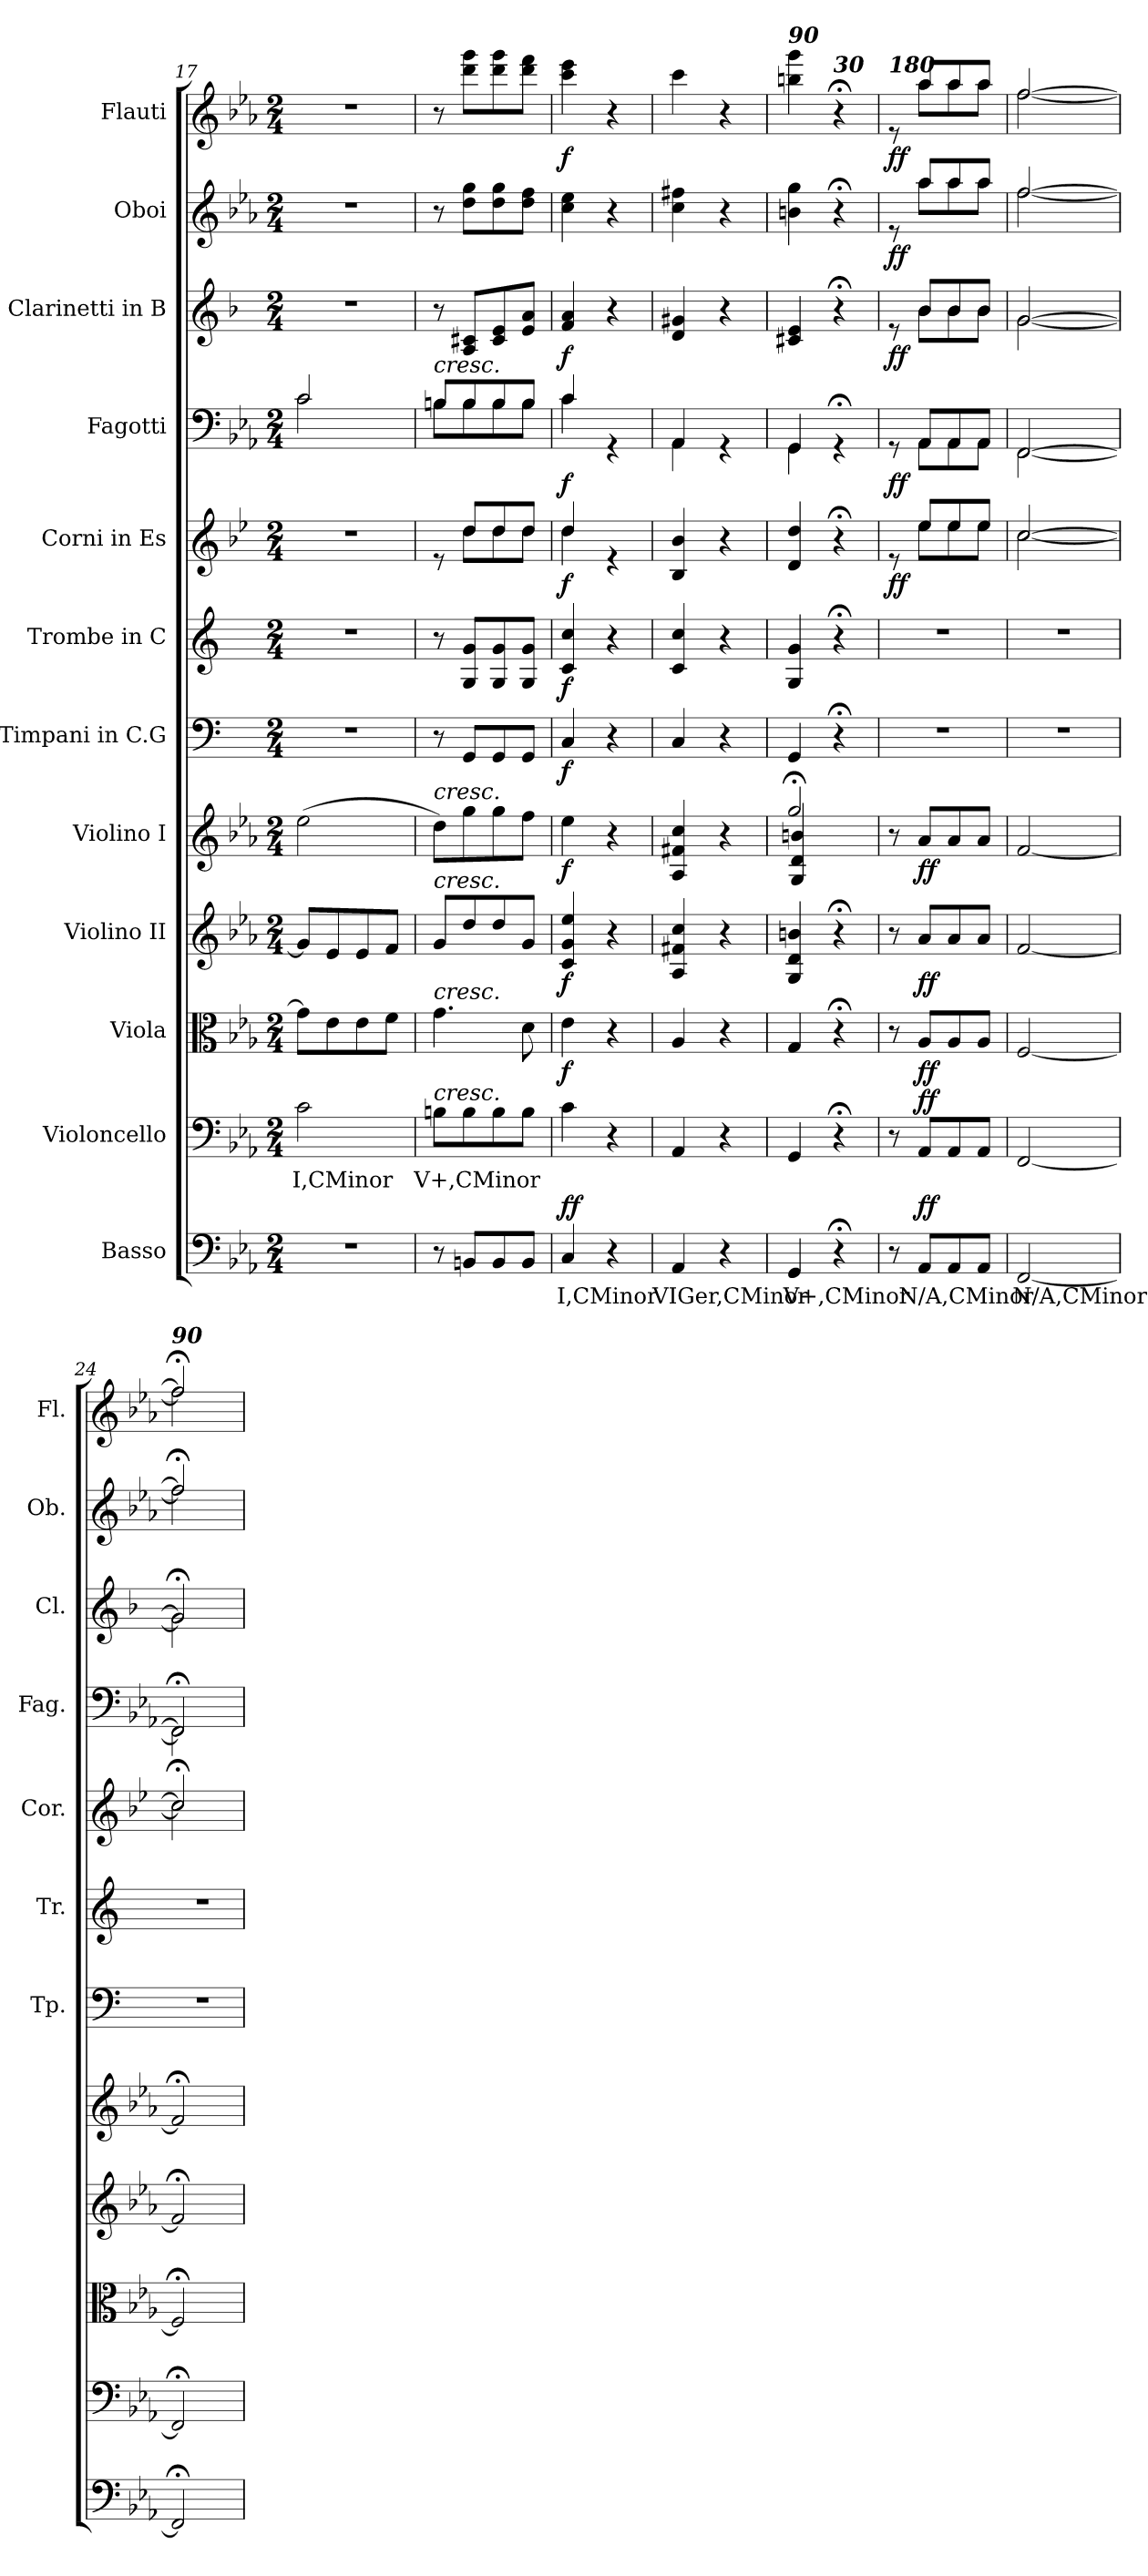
**kern	**text	**dynam	**kern	**text	**dynam	**kern	**dynam	**kern	**dynam	**kern	**dynam	**kern	**dynam	**kern	**dynam	**kern	**dynam	**kern	**dynam	**kern	**dynam	**kern	**dynam	**kern	**dynam
*part12	*part12	*part12	*part11	*part11	*part11	*part10	*part10	*part9	*part9	*part8	*part8	*part7	*part7	*part6	*part6	*part5	*part5	*part4	*part4	*part3	*part3	*part2	*part2	*part1	*part1
*staff12	*staff12	*staff12	*staff11	*staff11	*staff11	*staff10	*staff10	*staff9	*staff9	*staff8	*staff8	*staff7	*staff7	*staff6	*staff6	*staff5	*staff5	*staff4	*staff4	*staff3	*staff3	*staff2	*staff2	*staff1	*staff1
*I"Basso	*	*	*I"Violoncello	*	*	*I"Viola	*	*I"Violino II	*	*I"Violino I	*	*I"Timpani in C.G	*	*I"Trombe in C	*	*I"Corni in Es	*	*I"Fagotti	*	*I"Clarinetti in B	*	*I"Oboi	*	*I"Flauti	*
*	*	*	*	*	*	*	*	*	*	*	*	*I'Tp.	*	*I'Tr.	*	*I'Cor.	*	*I'Fag.	*	*I'Cl.	*	*I'Ob.	*	*I'Fl.	*
*clefF4	*	*	*clefF4	*	*	*clefC3	*	*clefG2	*	*clefG2	*	*clefF4	*	*clefG2	*	*clefG2	*	*clefF4	*	*clefG2	*	*clefG2	*	*clefG2	*
*ITrd7c12	*	*	*	*	*	*	*	*	*	*	*	*	*	*	*	*ITrd4c7	*	*	*	*ITrd1c2	*	*	*	*	*
*k[b-e-a-]	*	*	*k[b-e-a-]	*	*	*k[b-e-a-]	*	*k[b-e-a-]	*	*k[b-e-a-]	*	*k[]	*	*k[]	*	*k[b-e-a-]	*	*k[b-e-a-]	*	*k[b-e-a-]	*	*k[b-e-a-]	*	*k[b-e-a-]	*
*M2/4	*	*	*M2/4	*	*	*M2/4	*	*M2/4	*	*M2/4	*	*M2/4	*	*M2/4	*	*M2/4	*	*M2/4	*	*M2/4	*	*M2/4	*	*M2/4	*
=17	=17	=17	=17	=17	=17	=17	=17	=17	=17	=17	=17	=17	=17	=17	=17	=17	=17	=17	=17	=17	=17	=17	=17	=17	=17
*	*	*	*	*	*	*	*	*	*	*	*	*	*	*	*	*	*	*^	*	*	*	*	*	*	*
2r	.	.	2c\	I,CMinor	.	8g\L]	.	8g/L]	.	(2ee-\	.	2r	.	2r	.	2r	.	2c/	2c\	.	2r	.	2r	.	2r	.
.	.	.	.	.	.	8e-\	.	8e-/	.	.	.	.	.	.	.	.	.	.	.	.	.	.	.	.	.	.
.	.	.	.	.	.	8e-\	.	8e-/	.	.	.	.	.	.	.	.	.	.	.	.	.	.	.	.	.	.
.	.	.	.	.	.	8f\J	.	8f/J	.	.	.	.	.	.	.	.	.	.	.	.	.	.	.	.	.	.
=18	=18	=18	=18	=18	=18	=18	=18	=18	=18	=18	=18	=18	=18	=18	=18	=18	=18	=18	=18	=18	=18	=18	=18	=18	=18	=18
*	*	*	*	*	*	*	*	*	*	*	*	*	*	*	*	*^	*	*	*	*	*	*	*	*	*	*
!	!	!	!	!	!	!	!	!	!	!	!	!	!	!	!	!	!	!	!LO:TX:a:i:t=cresc.	!	!	!	!	!	!	!	!
!	!	!	!	!	!	!	!	!	!	!LO:TX:a:i:t=cresc.	!	!	!	!	!	!	!	!	!	!	!	!	!	!	!	!	!
!	!	!	!	!	!	!	!	!LO:TX:a:i:t=cresc.	!	!	!	!	!	!	!	!	!	!	!	!	!	!	!	!	!	!	!
!	!	!	!	!	!	!LO:TX:a:i:t=cresc.	!	!	!	!	!	!	!	!	!	!	!	!	!	!	!	!	!	!	!	!	!
!	!	!	!LO:TX:a:i:t=cresc.	!	!	!	!	!	!	!	!	!	!	!	!	!	!	!	!	!	!	!	!	!	!	!	!
!	!	!	!	!	!	!	!	!	!	!	!	!	!	!	!	!	!	!LO:DY:b	!	!	!	!	!	!	!	!	!
8r	.	.	8Bn\L	V+,CMinor	.	4.g\	.	8g/L	.	8dd\L)	.	8r	.	8r	.	8re	8ryy	other-dynamics	8Bn/L	8B\L	.	8r	.	8r	.	8r	.
!	!	!LO:DY:b	!	!	!	!	!	!	!	!	!	!	!LO:DY:b	!	!LO:DY:b	!	!	!	!	!	!	!	!LO:DY:b	!	!LO:DY:b	!	!LO:DY:b
8BBBn/L	.	other-dynamics	8B\	.	.	.	.	8dd/	.	8gg\	.	8GG/L	other-dynamics	8G/ 8g/L	other-dynamics	8g/L	8g\L	.	8B/	8B\	.	8G/ 8Bn/L	other-dynamics	8dd\ 8gg\L	other-dynamics	8ddd\ 8ggg\L	other-dynamics
8BBB/	.	.	8B\	.	.	.	.	8dd/	.	8gg\	.	8GG/	.	8G/ 8g/	.	8g/	8g\	.	8B/	8B\	.	8B/ 8d/	.	8dd\ 8gg\	.	8ddd\ 8ggg\	.
8BBB/J	.	.	8B\J	.	.	8d\	.	8g/J	.	8ff\J	.	8GG/J	.	8G/ 8g/J	.	8g/J	8g\J	.	8B/J	8B\J	.	8d/ 8g/J	.	8dd\ 8ff\J	.	8ddd\ 8fff\J	.
!!LO:PB:g=z
=19	=19	=19	=19	=19	=19	=19	=19	=19	=19	=19	=19	=19	=19	=19	=19	=19	=19	=19	=19	=19	=19	=19	=19	=19	=19	=19	=19
!	!	!LO:DY:b	!	!	!	!	!	!	!	!	!	!	!	!	!	!	!	!	!	!	!	!	!	!	!	!	!
!	!	!LO:DY:n=1:b	!	!	!	!	!LO:DY:b	!	!LO:DY:b	!	!LO:DY:b	!	!LO:DY:b	!	!LO:DY:b	!	!	!LO:DY:b	!	!	!LO:DY:b	!	!LO:DY:b	!	!	!	!LO:DY:b
4CC/	I,CMinor	f f	4c\	.	.	4e-\	f	4c/ 4g/ 4ee-/	f	4ee-\	f	4C/	f	4c/ 4cc/	f	4g/	4g\	f	4c/	4c\	f	4e-/ 4g/	f	4cc\ 4ee-\	.	4ccc\ 4eee-\	f
4r	.	.	4r	.	.	4r	.	4r	.	4r	.	4r	.	4r	.	4re	4ryy	.	4rGG	4ryy	.	4r	.	4r	.	4r	.
*	*	*	*	*	*	*	*	*	*	*	*	*	*	*	*	*v	*v	*	*	*	*	*	*	*	*	*	*
=20	=20	=20	=20	=20	=20	=20	=20	=20	=20	=20	=20	=20	=20	=20	=20	=20	=20	=20	=20	=20	=20	=20	=20	=20	=20	=20
4AAA-/	VIGer,CMinor	.	4AA-/	.	.	4A-/	.	4A-/ 4f#X/ 4cc/	.	4A-/ 4f#X/ 4cc/	.	4C/	.	4c/ 4cc/	.	4E-/ 4e-/	.	4AA-/	4AA-\	.	4c/ 4f#X/	.	4cc\ 4ff#X\	.	4ccc\	.
4r	.	.	4r	.	.	4r	.	4r	.	4r	.	4r	.	4r	.	4r	.	4rGG	4ryy	.	4r	.	4r	.	4r	.
=21	=21	=21	=21	=21	=21	=21	=21	=21	=21	=21	=21	=21	=21	=21	=21	=21	=21	=21	=21	=21	=21	=21	=21	=21	=21	=21
*	*	*	*	*	*	*	*	*	*	*^	*	*	*	*	*	*	*	*	*	*	*	*	*	*	*	*
!	!	!	!	!	!	!	!	!	!	!	!	!	!	!	!	!	!	!	!	!	!	!	!	!	!	!LO:TX:a:Bi:t=90	!
4GGG/	V+,CMinor	.	4GG/	.	.	4G/	.	4G/ 4d/ 4bn/	.	2gg;</	4G/ 4d/ 4bn/	.	4GG/	.	4G/ 4g/	.	4G/ 4g/	.	4GG/	4GG\	.	4Bn/ 4d/	.	4bn\ 4gg\	.	4bbn\ 4ggg\	.
!	!	!	!	!	!	!	!	!	!	!	!	!	!	!	!	!	!	!	!	!	!	!	!	!	!	!LO:TX:a:Bi:t=30	!
4r;<	.	.	4r;<	.	.	4r;<	.	4r;<	.	.	4ryy	.	4r;<	.	4r;<	.	4r;<	.	4r;<GG	4ryy	.	4r;<	.	4r;<	.	4r;<	.
=22	=22	=22	=22	=22	=22	=22	=22	=22	=22	=22	=22	=22	=22	=22	=22	=22	=22	=22	=22	=22	=22	=22	=22	=22	=22	=22	=22
*	*	*	*	*	*	*	*	*	*	*	*	*	*	*	*	*	*^	*	*	*	*	*^	*	*^	*	*^	*
!	!	!	!	!	!	!	!	!	!	!	!	!	!	!	!	!	!	!	!	!	!	!	!	!	!	!	!	!	!LO:TX:a:Bi:t=180	!	!
!	!	!	!	!	!	!	!	!	!	!	!	!	!	!	!	!	!	!	!LO:DY:b	!	!	!LO:DY:b	!	!	!LO:DY:b	!	!	!LO:DY:b	!	!	!LO:DY:b
*	*	*	*	*	*	*	*	*	*	*v	*v	*	*	*	*	*	*	*	*	*	*	*	*	*	*	*	*	*	*	*	*
8r	.	.	8r	.	.	8r	.	8r	.	8r	.	2r	.	2r	.	8re	8ryy	ff	8rGG	8ryy	ff	8re	8ryy	ff	8re	8ryy	ff	8re	8ryy	ff
!	!	!LO:DY:b	!	!	!LO:DY:b	!	!LO:DY:b	!	!LO:DY:b	!	!LO:DY:b	!	!	!	!	!	!	!	!	!	!	!	!	!	!	!	!	!	!	!
8AAA-/L	N/A,CMinor	ff	8AA-/L	.	ff	8A-/L	ff	8a-/L	ff	8a-/L	ff	.	.	.	.	8a-/L	8a-\L	.	8AA-/L	8AA-\L	.	8a-/L	8a-\L	.	8aa-/L	8aa-\L	.	8aa-/L	8aa-\L	.
8AAA-/	.	.	8AA-/	.	.	8A-/	.	8a-/	.	8a-/	.	.	.	.	.	8a-/	8a-\	.	8AA-/	8AA-\	.	8a-/	8a-\	.	8aa-/	8aa-\	.	8aa-/	8aa-\	.
8AAA-/J	.	.	8AA-/J	.	.	8A-/J	.	8a-/J	.	8a-/J	.	.	.	.	.	8a-/J	8a-\J	.	8AA-/J	8AA-\J	.	8a-/J	8a-\J	.	8aa-/J	8aa-\J	.	8aa-/J	8aa-\J	.
=23	=23	=23	=23	=23	=23	=23	=23	=23	=23	=23	=23	=23	=23	=23	=23	=23	=23	=23	=23	=23	=23	=23	=23	=23	=23	=23	=23	=23	=23	=23
[2FFF/	N/A,CMinor	.	[2FF/	.	.	[2F/	.	[2f/	.	[2f/	.	2r	.	2r	.	[2f/	[2f\	.	[2FF/	[2FF\	.	[2f/	[2f\	.	[2ff/	[2ff\	.	[2ff/	[2ff\	.
=24	=24	=24	=24	=24	=24	=24	=24	=24	=24	=24	=24	=24	=24	=24	=24	=24	=24	=24	=24	=24	=24	=24	=24	=24	=24	=24	=24	=24	=24	=24
!	!	!	!	!	!	!	!	!	!	!	!	!	!	!	!	!	!	!	!	!	!	!	!	!	!	!	!	!LO:TX:a:Bi:t=90	!	!
2FFF;</]	.	.	2FF;</]	.	.	2F;</]	.	2f;</]	.	2f;</]	.	2r	.	2r	.	2f;</]	2f\]	.	2FF;</]	2FF\]	.	2f;</]	2f\]	.	2ff;</]	2ff\]	.	2ff;</]	2ff\]	.
*	*	*	*	*	*	*	*	*	*	*	*	*	*	*	*	*v	*v	*	*	*	*	*v	*v	*	*v	*v	*	*v	*v	*
*	*	*	*	*	*	*	*	*	*	*	*	*	*	*	*	*	*	*v	*v	*	*	*	*	*	*	*
=	=	=	=	=	=	=	=	=	=	=	=	=	=	=	=	=	=	=	=	=	=	=	=	=	=
*-	*-	*-	*-	*-	*-	*-	*-	*-	*-	*-	*-	*-	*-	*-	*-	*-	*-	*-	*-	*-	*-	*-	*-	*-	*-
